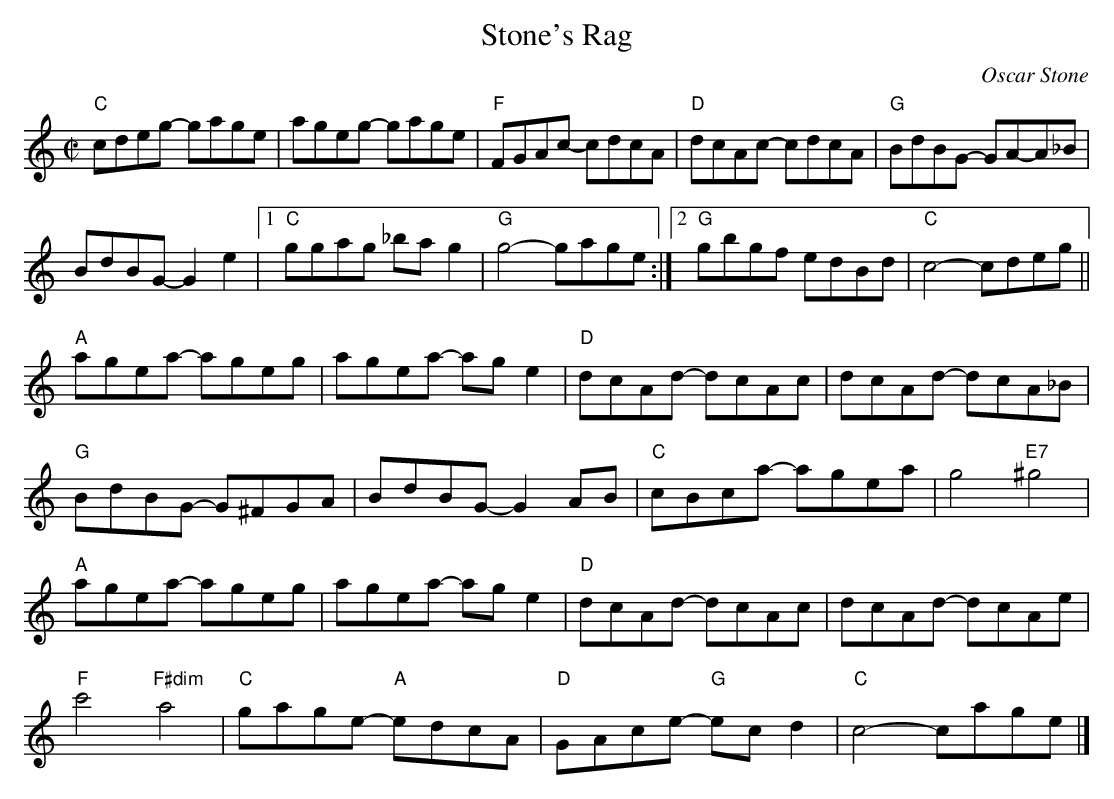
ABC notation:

X:1
T:Stone's Rag
C:Oscar Stone
M:C|
L:1/8
K:C
"C"cdeg- gage|ageg- gage|"F"FGAc- cdcA|"D"dcAc- cdcA|"G"BdBG- GA-A_B|
BdBG- G2e2|[1"C"ggag _bag2|"G"g4 -gage:|[2 "G"gbgf edBd|"C"c4-cdeg||
"A"agea- ageg|agea- age2|"D"dcAd- dcAc|dcAd- dcA_B|
"G"BdBG- G^FGA|BdBG- G2AB|"C"cBca- agea|g4 "E7"^g4|
"A"agea- ageg|agea- age2|"D"dcAd- dcAc|dcAd- dcAe|
"F"c'4 "F#dim"a4|"C"gage- "A"edcA|"D"GAce- "G"ecd2|"C"c4-cage|]
